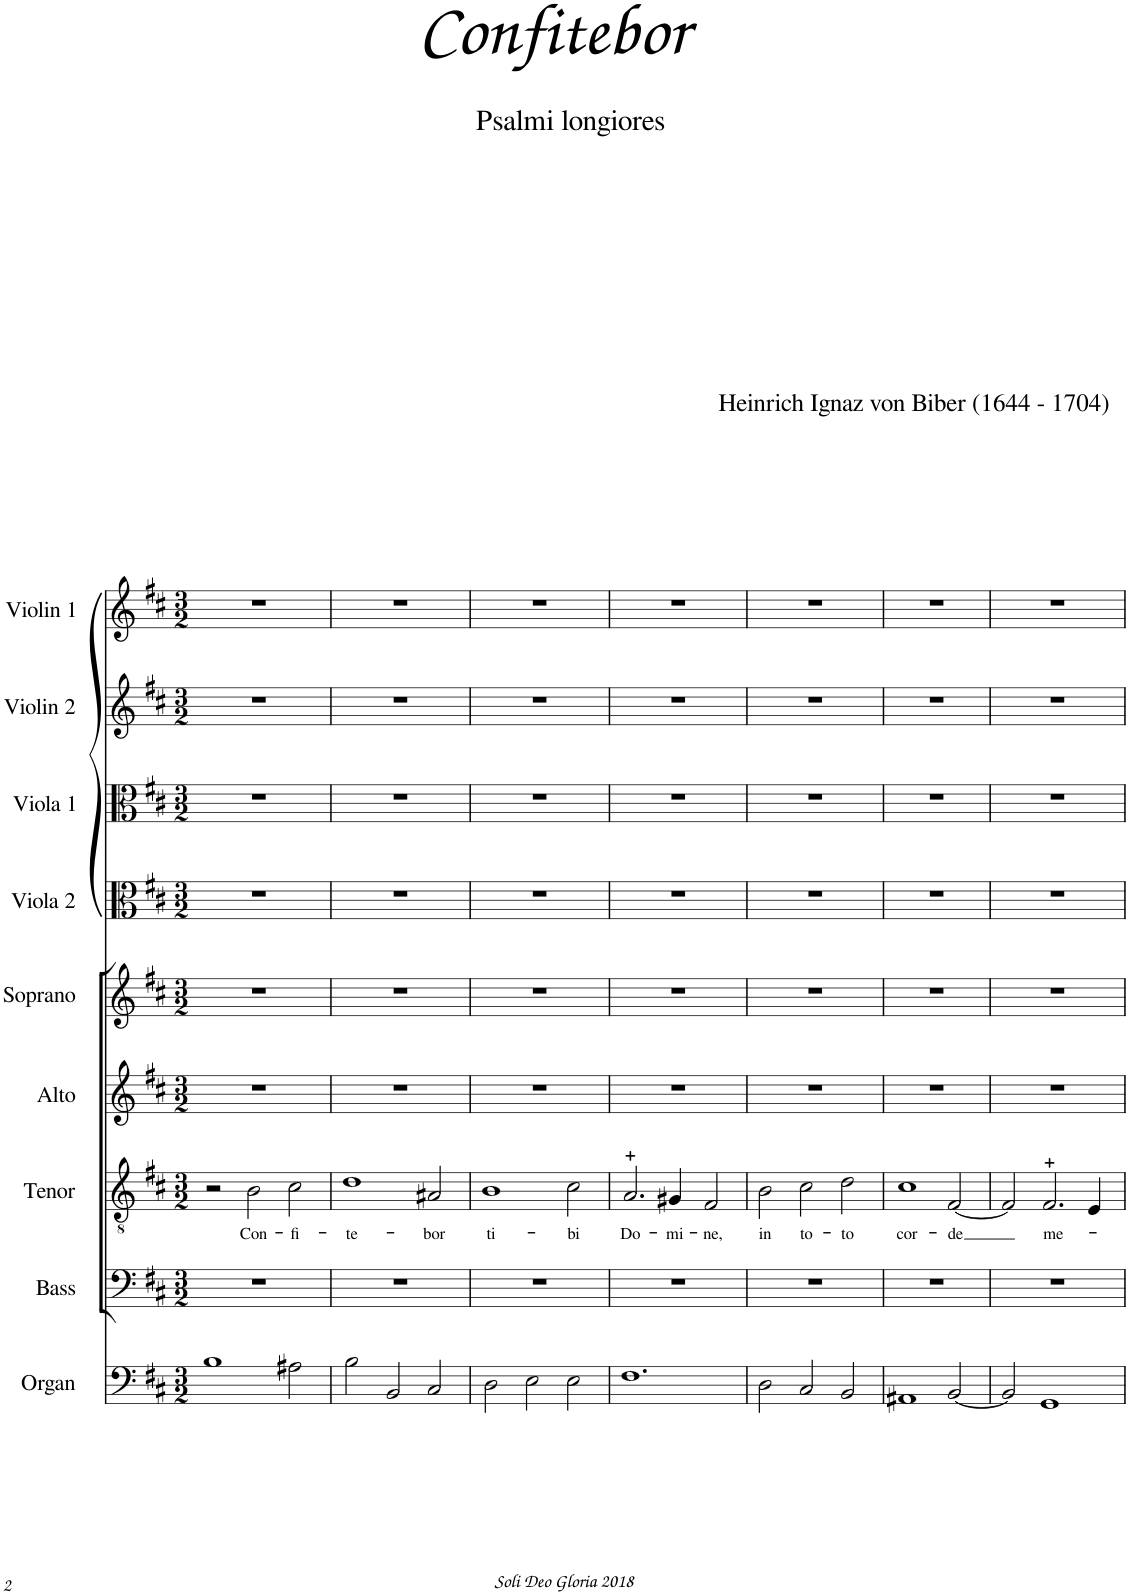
**kern	**kern	**text
*part2	*part1	*part1
*staff2	*staff1	*staff1
*I"Organ	*I"Tenor	*
*I'Org.	*I'T	*
*clefF4	*clefGv2	*
*k[f#c#]	*k[f#c#]	*
*D:	*D:	*
*M3/2	*M3/2	*
=1	=1	=1
1B	2r	.
!	!	!LO:LY:b
.	2B\	Con-
!	!	!LO:LY:b
2A#X\	2c#\	-fi-
=2	=2	=2
!	!	!LO:LY:b
2B\	1d	-te-
2BB/	.	.
!	!	!LO:LY:b
2C#/	2A#X/	-bor
=3	=3	=3
!	!	!LO:LY:b
2D\	1B	ti-
2E\	.	.
!	!	!LO:LY:b
2E\	2c#\	-bi
=4	=4	=4
!	!	!LO:LY:b
1.F#	2.A/	Do-
!	!	!LO:LY:b
.	4G#X/	-mi-
!	!	!LO:LY:b
.	2F#/	-ne,
=5	=5	=5
!	!	!LO:LY:b
2D\	2B\	in
!	!	!LO:LY:b
2C#/	2c#\	to-
!	!	!LO:LY:b
2BB/	2d\	-to
=6	=6	=6
!	!	!LO:LY:b
1AA#X	1c#	cor-
!	!	!LO:LY:b
[2BB/	[2F#/	-de
=7	=7	=7
2BB/]	2F#/]	.
!	!	!LO:LY:b
1GG	2.F#/	me-
.	4E/	.
=	=	=
*-	*-	*-
